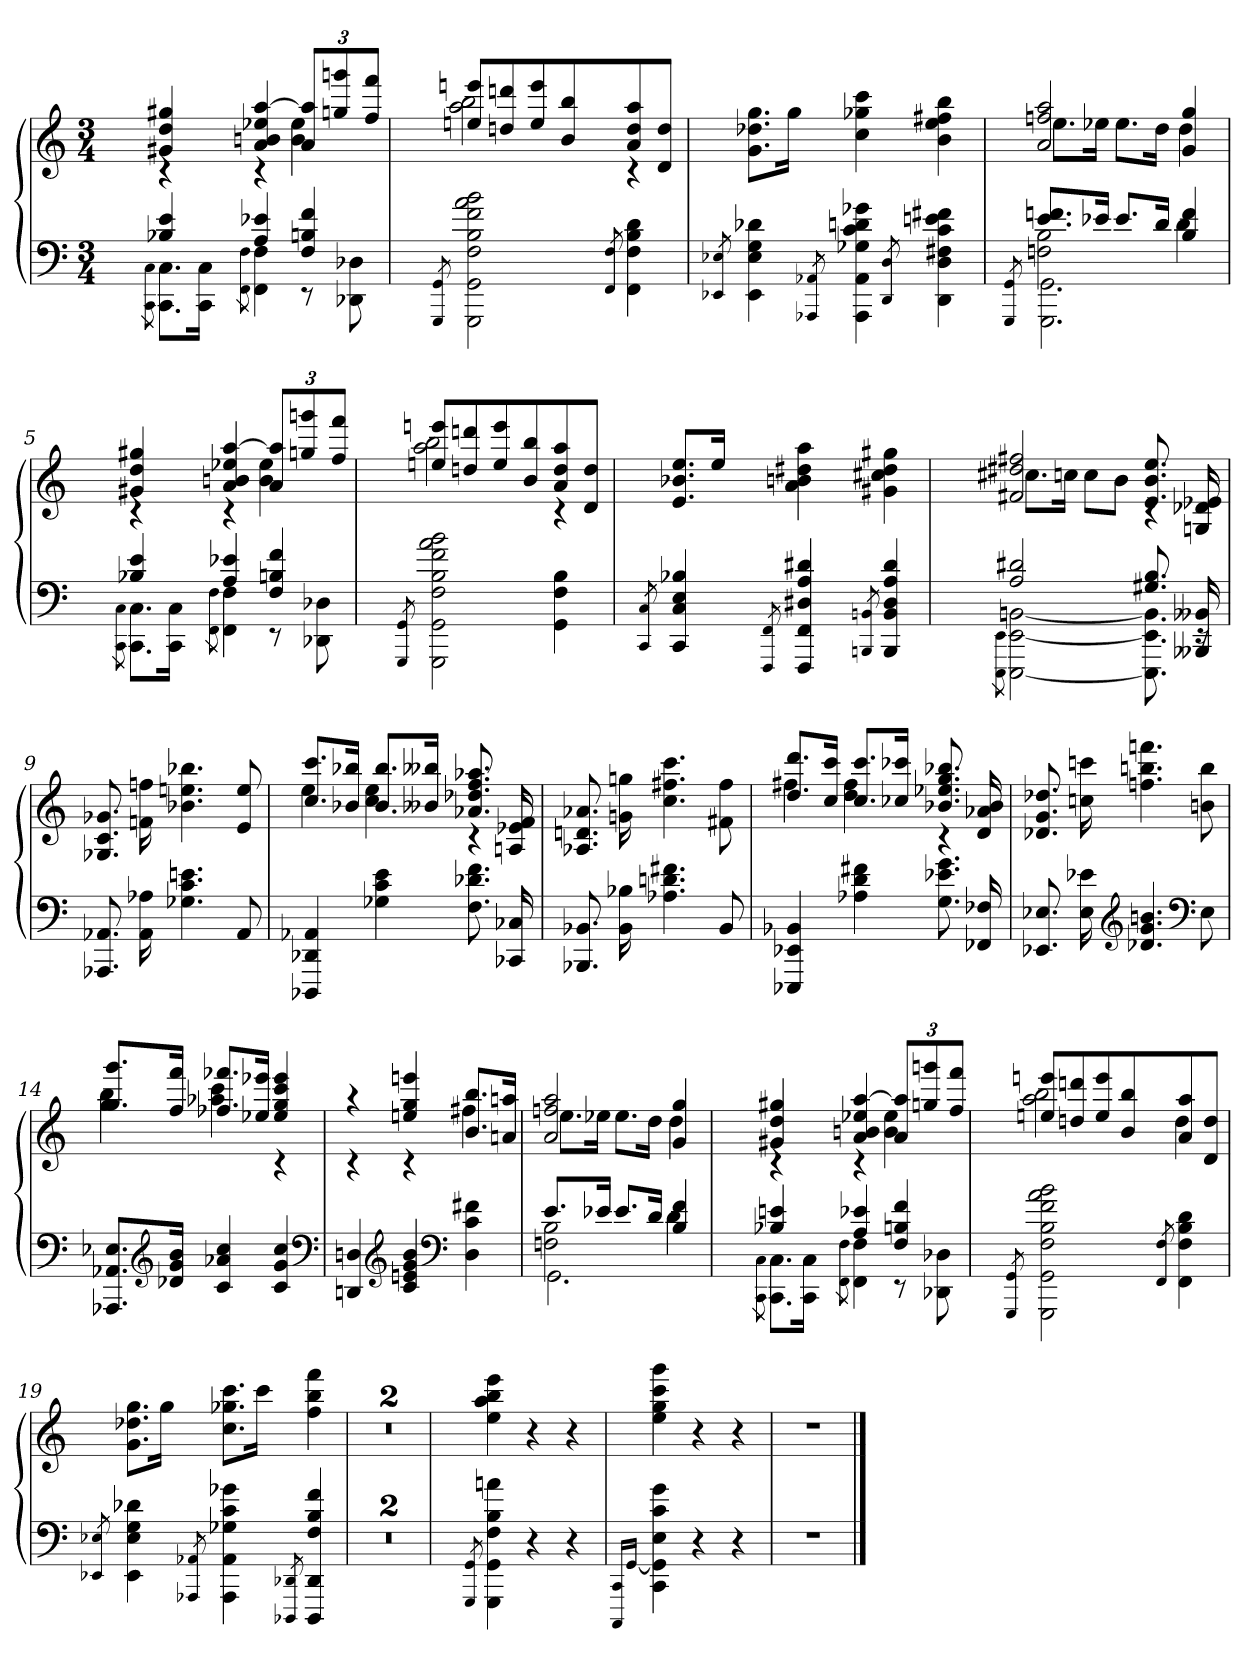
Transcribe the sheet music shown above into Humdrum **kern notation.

**kern	**kern
*part1	*part1
*staff2	*staff1
*clefF4	*clefG2
*k[]	*k[]
*C:	*C:
*M3/4	*M3/4
=1	=1
*^	*
.	8qCC\ 8qC\	.
*	*	*^
4B-X 4e	8.CC] 8.C]L	4g#X 4dd 4gg#X	4rc
.	16CC 16CJk	.	.
.	8qFF\ 8qF\	.	.
4A 4e-X	4FF] 4F]	4a 4bn 4ee-X [4aa	4rc
4F 4Bn 4f	8rEE	12a 12aa]L	4b 4ee-
.	.	12ggn 12gggn	.
.	8DD-X 8D-X	.	.
.	.	12ff 12fffJ	.
*v	*v	*	*
=2	=2	=2
8qGGG/ 8qGG/	.	.
2GGG] 2GG] 2F 2B 2f 2a 2b	8een 8eeenL	2aa 2bb
.	8ddn 8dddn	.
.	8ee 8eee	.
.	8b 8bb	.
8qFF/ 8qF/	.	.
4FF] 4F] 4B 4d	8a 8dd 8aa	4rc
.	8d 8ddJ	.
*	*v	*v
=3	=3
8qEE-X/ 8qE-X/	.
4EE-] 4E-] 4G 4d-X	8.g 8.dd-X 8.ggL
.	16ggJk
8qAAA-X/ 8qAA-X/	.
4AAA-] 4AA-] 4G-X 4c 4dn 4g-X	4cc 4gg-X 4ccc
8qDD/ 8qD/	.
4DD] 4D] 4F#X 4c 4en 4f#X	4b 4ee 4ff#X 4bb
=4	=4
*^	*
*	*^	*
.	.	8qGGG/ 8qGG/	.
*	*	*	*^
8.e 8.fnL	2Fn 2B	2.GGG]\ 2.GG]\	2a 2ffn 2aa	8.eeL
16e-XJk	.	.	.	16ee-XJk
8.e-L	.	.	.	8.ee-L
16dJk	.	.	.	16ddJk
4B 4f	4d	.	4g 4gg	4dd
*	*v	*v	*	*
=5	=5	=5	=5
.	8qCC\ 8qC\	.	.
4B-X 4e	8.CC] 8.C]L	4g#X 4dd 4gg#X	4rc
.	16CC 16CJk	.	.
.	8qFF\ 8qF\	.	.
4A 4e-X	4FF] 4F]	4a 4bn 4ee-X [4aa	4rc
4F 4Bn 4f	8rEE	12a 12aa]L	4b 4ee-
.	.	12ggn 12gggn	.
.	8DD-X 8D-X	.	.
.	.	12ff 12fffJ	.
*v	*v	*	*
=6	=6	=6
8qGGG/ 8qGG/	.	.
2GGG] 2GG] 2F 2B 2f 2a 2b	8een 8eeenL	2aa 2bb
.	8ddn 8dddn	.
.	8ee 8eee	.
.	8b 8bb	.
4GG 4F 4B	8a 8dd 8aa	4rc
.	8d 8ddJ	.
*	*v	*v
=7	=7
8qCC/ 8qC/	.
4CC] 4C] 4E 4B-X	8.e 8.b-X 8.eeL
.	16eeJk
8qFFF/ 8qFF/	.
4FFF] 4FF] 4D#X 4A 4d#X	4a 4bn 4dd#X 4aa
8qBBBn/ 8qBBn/	.
4BBB] 4BB] 4D# 4A 4d#	4g#X 4cc#X 4dd# 4gg#X
=8	=8
*^	*
.	8qEEE\ 8qEE\	.
*	*	*^
2A 2d#X	2EEE_ 2EE_ [2BBn	2f#X 2dd#X 2ff#X	8.cc#XL
.	.	.	16ccnJk
.	.	.	8ccL
.	.	.	8bJ
8.G#X 8.B	8.EEE] 8.EE] 8.BB]	8.e 8.b 8.ee	4rc
16BBB--X 16BB--X	16rEE	16Gn 16d-X 16e-X	.
*v	*v	*	*
*	*v	*v
=9	=9
8.AAA-X 8.AA-X	8.G-X 8.c 8.g-X
16AA- 16A-X	16fn 16ffn
4.G-X 4.c 4.en	4.b-X 4.een 4.bb-X
8AA-	8e 8ee
=10	=10
*	*^
4DDD-X 4DD-X 4AA-X	8.cc 8.cccL	4ee
.	16b-X 16bb-XJk	.
4G-X 4c 4e	8.b- 8.bb-L	4cc 4ee
.	16b--X 16bb--XJk	.
8.F 8.d-X 8.f	8.a-X 8.dd-X 8.ff 8.aa-X	4rc
16CC-X 16C-X	16An 16e-X 16f	.
*	*v	*v
=11	=11
8.BBB-X 8.BB-X	8.A-X 8.dn 8.a-X
16BB- 16B-X	16gn 16ggn
4.A-X 4.dn 4.f#X	4.cc 4.ff#X 4.ccc
8BB-	8f#X 8ff#
=12	=12
*	*^
4EEE-X 4EE-X 4BB-X	8.dd 8.dddL	4ff#X
.	16cc 16cccJk	.
4A-X 4d 4f#X	8.cc 8.cccL	4dd 4ff#
.	16cc-X 16ccc-XJk	.
8.G 8.e-X 8.g	8.b-X 8.ee-X 8.gg 8.bb-X	4rc
16FF-X 16F-X	16d 16a-X 16b-	.
*	*v	*v
=13	=13
8.EE-X 8.E-X	8.d-X 8.g 8.dd-X
16E- 16e-X	16ccn 16cccn
*clefG2	*
4.d-X 4.g 4.bn	4.ffn 4.bbn 4.fffn
*clefF4	*
8E-	8bn 8bb
=14	=14
*	*^
8.AAA-X 8.AA-X 8.E-XL	8.gg 8.gggL	4gg 4bb
*clefG2	*	*
16d-X 16g 16bJk	16ff 16fffJk	.
4c 4a-X 4cc	8.ff-X 8.fff-XL	4aa-X 4ccc
.	16ee-X 16eee-XJk	.
4c 4g 4cc	4ee- 4gg 4ccc 4eee-	4rc
*clefF4	*	*
=15	=15	=15
4DDn 4Dn	4raa	4rc
*clefG2	*	*
4c 4en 4g 4b	4een 4gg 4eeen	4rc
*clefF4	*	*
4D 4c 4f#X	8.b 8.bbL	4ff#X
.	16an 16aanJk	.
=16	=16	=16
*^	*	*
*	*^	*	*
8.eL	2Fn 2B	2.GG\	2a 2ffn 2aa	8.eeL
16e-XJk	.	.	.	16ee-XJk
8.e-L	.	.	.	8.ee-L
16dJk	.	.	.	16ddJk
4B 4f	4d	.	4g 4gg	4dd
*	*v	*v	*	*
=17	=17	=17	=17
.	8qCC\ 8qC\	.	.
4B-X 4en	8.CC] 8.C]L	4g#X 4dd 4gg#X	4rc
.	16CC 16CJk	.	.
.	8qFF\ 8qF\	.	.
4A 4e-X	4FF] 4F]	4a 4bn 4ee-X [4aa	4rc
4F 4Bn 4f	8rEE	12a 12aa]L	4b 4ee-
.	.	12ggn 12gggn	.
.	8DD-X 8D-X	.	.
.	.	12ff 12fffJ	.
*v	*v	*	*
=18	=18	=18
8qGGG/ 8qGG/	.	.
2GGG] 2GG] 2F 2B 2f 2a 2b	8een 8eeenL	2aa 2bb
.	8ddn 8dddn	.
.	8ee 8eee	.
.	8b 8bb	.
8qFF/ 8qF/	.	.
4FF] 4F] 4B 4d	8a 8aa	4dd
.	8d 8ddJ	.
*	*v	*v
=19	=19
8qEE-X/ 8qE-X/	.
4EE-] 4E-] 4G 4d-X	8.g 8.dd-X 8.ggL
.	16ggJk
8qAAA-X/ 8qAA-X/	.
4AAA-] 4AA-] 4G-X 4c 4g-X	8.cc 8.gg-X 8.cccL
.	16cccJk
8qDDD-X/ 8qDD-X/	.
4DDD-] 4DD-] 4F 4B 4f	4ff 4bb 4fff
=20	=20
2.r	2.r
=21	=21
2.r	2.r
=22	=22
8qGGG/ 8qGG/	.
4GGG] 4GG] 4F 4B 4an	4ee 4aa 4bb 4eee
4r	4r
4r	4r
=23	=23
16qqCCC/ 16qqCC/LL	.
[16qqGG/JJ	.
4CC] 4GG] 4E 4c 4g	4ee 4gg 4ccc 4ggg
4r	4r
4r	4r
=24	=24
2.r	2.r
==	==
*-	*-
